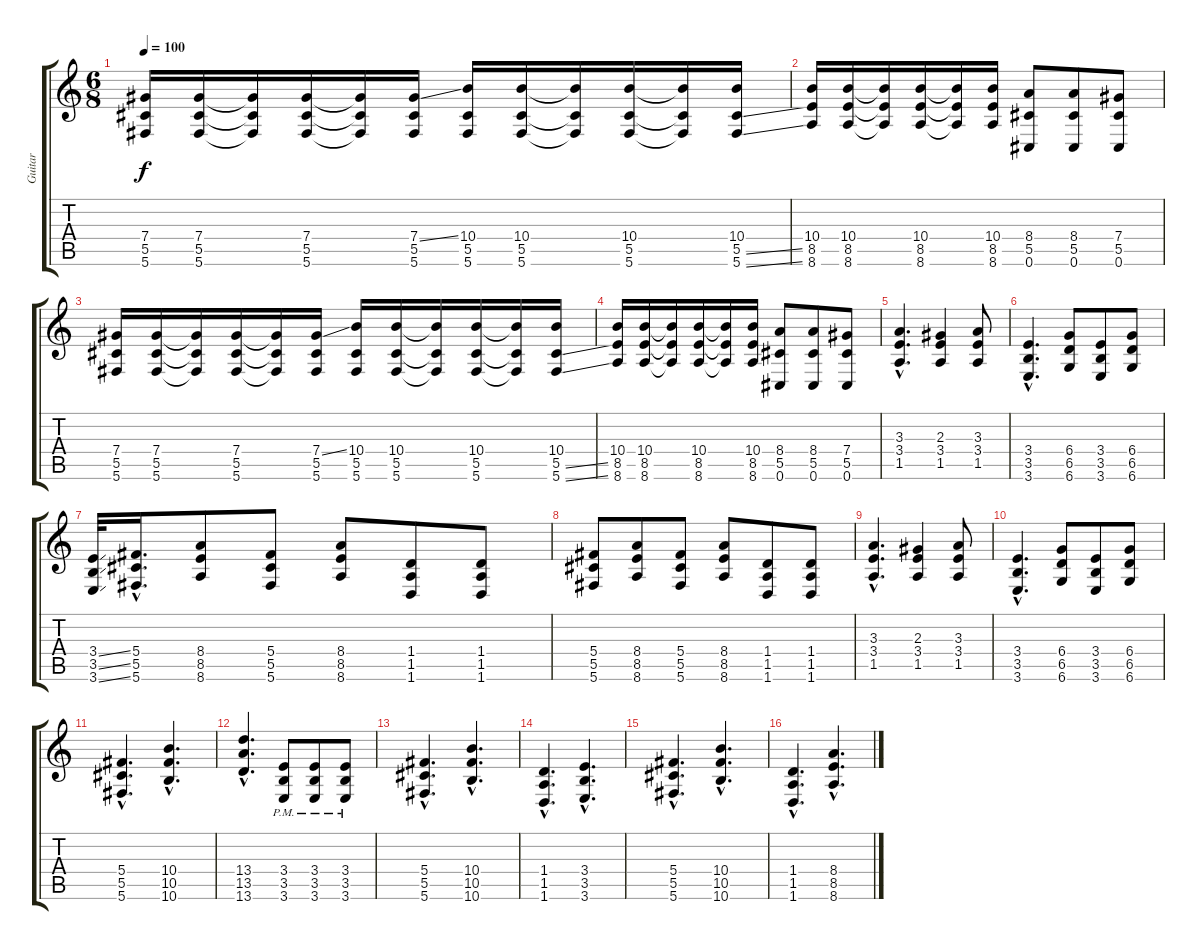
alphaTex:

\track ("Guitar" "Guitar") {instrument distortionguitar}
\staff {score tabs}
\tuning (Eb4 Bb3 Gb3 Db3 Ab2 Db2) {hide}
\ts (6 8)
\tempo 100
\clef g2
\ks c
(7.4 5.5 5.6).16{dy f} (7.4 5.5 5.6).16 (7.4{t} 5.5{t} 5.6{t}).16 (7.4 5.5 5.6).16 (7.4{t} 5.5{t} 5.6{t}).16 (7.4{ss} 5.5 5.6).16 (10.4 5.5 5.6).16 (10.4 5.5 5.6).16 (10.4{t} 5.5{t} 5.6{t}).16 (10.4 5.5 5.6).16 (10.4{t} 5.5{t} 5.6{t}).16 (10.4 5.5{ss} 5.6{ss}).16 |
(10.4 8.5 8.6).16 (10.4 8.5 8.6).16 (10.4{t} 8.5{t} 8.6{t}).16 (10.4 8.5 8.6).16 (10.4{t} 8.5{t} 8.6{t}).16 (10.4 8.5 8.6).16 (8.4 5.5 0.6).8 (8.4 5.5 0.6).8 (7.4 5.5 0.6).8 |
(7.4 5.5 5.6).16 (7.4 5.5 5.6).16 (7.4{t} 5.5{t} 5.6{t}).16 (7.4 5.5 5.6).16 (7.4{t} 5.5{t} 5.6{t}).16 (7.4{ss} 5.5 5.6).16 (10.4 5.5 5.6).16 (10.4 5.5 5.6).16 (10.4{t} 5.5{t} 5.6{t}).16 (10.4 5.5 5.6).16 (10.4{t} 5.5{t} 5.6{t}).16 (10.4 5.5{ss} 5.6{ss}).16 |
(10.4 8.5 8.6).16 (10.4 8.5 8.6).16 (10.4{t} 8.5{t} 8.6{t}).16 (10.4 8.5 8.6).16 (10.4{t} 8.5{t} 8.6{t}).16 (10.4 8.5 8.6).16 (8.4 5.5 0.6).8 (8.4 5.5 0.6).8 (7.4 5.5 0.6).8 |
(3.3{hac} 3.4{hac} 1.5{hac}).4{d} (2.3 3.4 1.5).4 (3.3 3.4 1.5).8 |
(3.4{hac} 3.5{hac} 3.6{hac}).4{d} (6.4 6.5 6.6).8 (3.4 3.5 3.6).8 (6.4 6.5 6.6).8 |
(3.4{ss} 3.5{ss} 3.6{ss}).32 (5.4{hac} 5.5{hac} 5.6{hac}).16{d} (8.4 8.5 8.6).8 (5.4 5.5 5.6).8 (8.4 8.5 8.6).8 (1.4 1.5 1.6).8 (1.4 1.5 1.6).8 |
(5.4 5.5 5.6).8 (8.4 8.5 8.6).8 (5.4 5.5 5.6).8 (8.4 8.5 8.6).8 (1.4 1.5 1.6).8 (1.4 1.5 1.6).8 |
(3.3{hac} 3.4{hac} 1.5{hac}).4{d} (2.3 3.4 1.5).4 (3.3 3.4 1.5).8 |
(3.4{hac} 3.5{hac} 3.6{hac}).4{d} (6.4 6.5 6.6).8 (3.4 3.5 3.6).8 (6.4 6.5 6.6).8 |
(5.4{hac} 5.5{hac} 5.6{hac}).4{d} (10.4{hac} 10.5{hac} 10.6{hac}).4{d} |
(13.4{hac} 13.5{hac} 13.6{hac}).4{d} (3.4{pm} 3.5{pm} 3.6{pm}).8 (3.4{pm} 3.5{pm} 3.6{pm}).8 (3.4{pm} 3.5{pm} 3.6{pm}).8 |
(5.4{hac} 5.5{hac} 5.6{hac}).4{d} (10.4{hac} 10.5{hac} 10.6{hac}).4{d} |
(1.4{hac} 1.5{hac} 1.6{hac}).4{d} (3.4{hac} 3.5{hac} 3.6{hac}).4{d} |
(5.4{hac} 5.5{hac} 5.6{hac}).4{d} (10.4{hac} 10.5{hac} 10.6{hac}).4{d} |
(1.4{hac} 1.5{hac} 1.6{hac}).4{d} (8.4{hac} 8.5{hac} 8.6{hac}).4{d}
